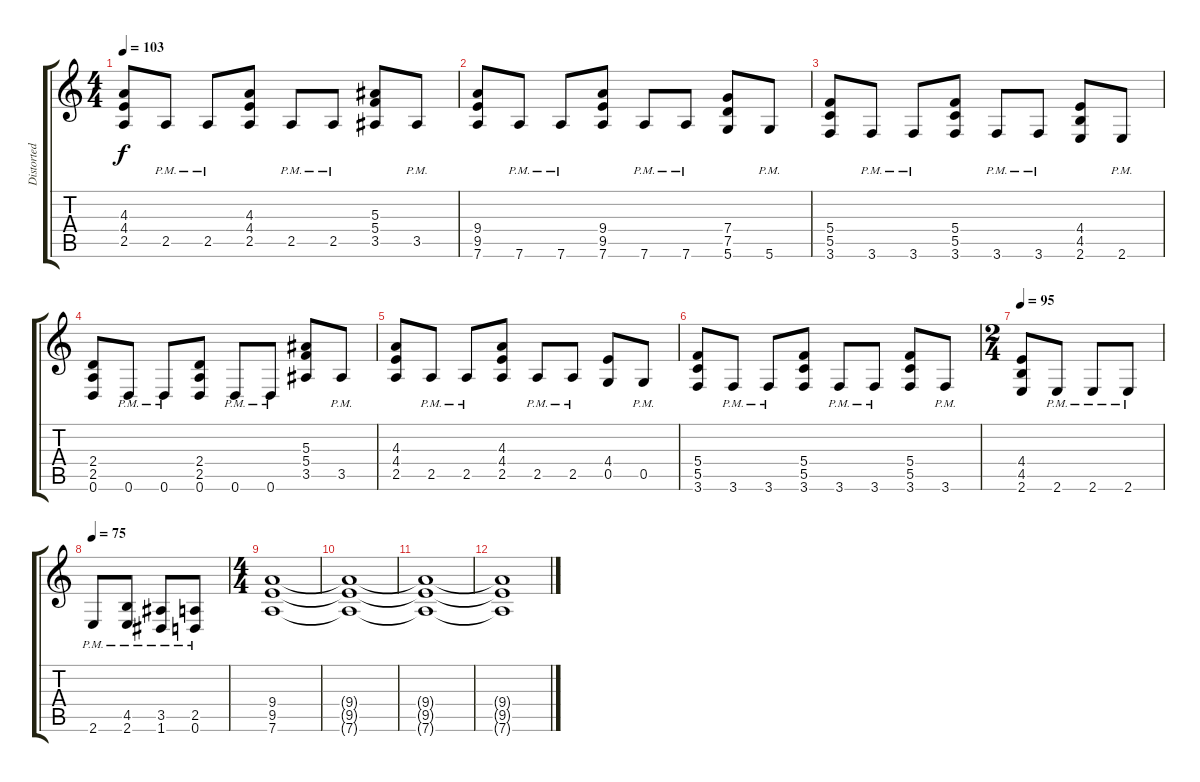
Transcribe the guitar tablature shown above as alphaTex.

\track ("Distorted Rhythm Guitar (R)" "Distorted ") {instrument distortionguitar}
\staff {score tabs}
\tuning (D4 A3 F3 C3 G2 D2) {hide}
\ts (4 4)
\tempo 103
\clef g2
\ks c
(4.3 4.4 2.5).8{dy f} 2.5{pm}.8 2.5{pm}.8 (4.3 4.4 2.5).8 2.5{pm}.8 2.5{pm}.8 (5.3 5.4 3.5).8 3.5{pm}.8 |
(9.4 9.5 7.6).8 7.6{pm}.8 7.6{pm}.8 (9.4 9.5 7.6).8 7.6{pm}.8 7.6{pm}.8 (7.4 7.5 5.6).8 5.6{pm}.8 |
(5.4 5.5 3.6).8 3.6{pm}.8 3.6{pm}.8 (5.4 5.5 3.6).8 3.6{pm}.8 3.6{pm}.8 (4.4 4.5 2.6).8 2.6{pm}.8 |
(2.4 2.5 0.6).8 0.6{pm}.8 0.6{pm}.8 (2.4 2.5 0.6).8 0.6{pm}.8 0.6{pm}.8 (5.3 5.4 3.5).8 3.5{pm}.8 |
(4.3 4.4 2.5).8 2.5{pm}.8 2.5{pm}.8 (4.3 4.4 2.5).8 2.5{pm}.8 2.5{pm}.8 (4.4 0.5).8 0.5{pm}.8 |
(5.4 5.5 3.6).8 3.6{pm}.8 3.6{pm}.8 (5.4 5.5 3.6).8 3.6{pm}.8 3.6{pm}.8 (5.4 5.5 3.6).8 3.6{pm}.8 |
\ts (2 4)
\tempo 95
(4.4 4.5 2.6).8 2.6{pm}.8 2.6{pm}.8 2.6{pm}.8 |
\tempo 75
2.6{pm}.8 (4.5{pm} 2.6{pm}).8 (3.5{pm} 1.6{pm}).8 (2.5{pm} 0.6{pm}).8 |
\ts (4 4)
(9.4 9.5 7.6).1 |
(9.4{t} 9.5{t} 7.6{t}).1 |
(9.4{t} 9.5{t} 7.6{t}).1 |
(9.4{t} 9.5{t} 7.6{t}).1
